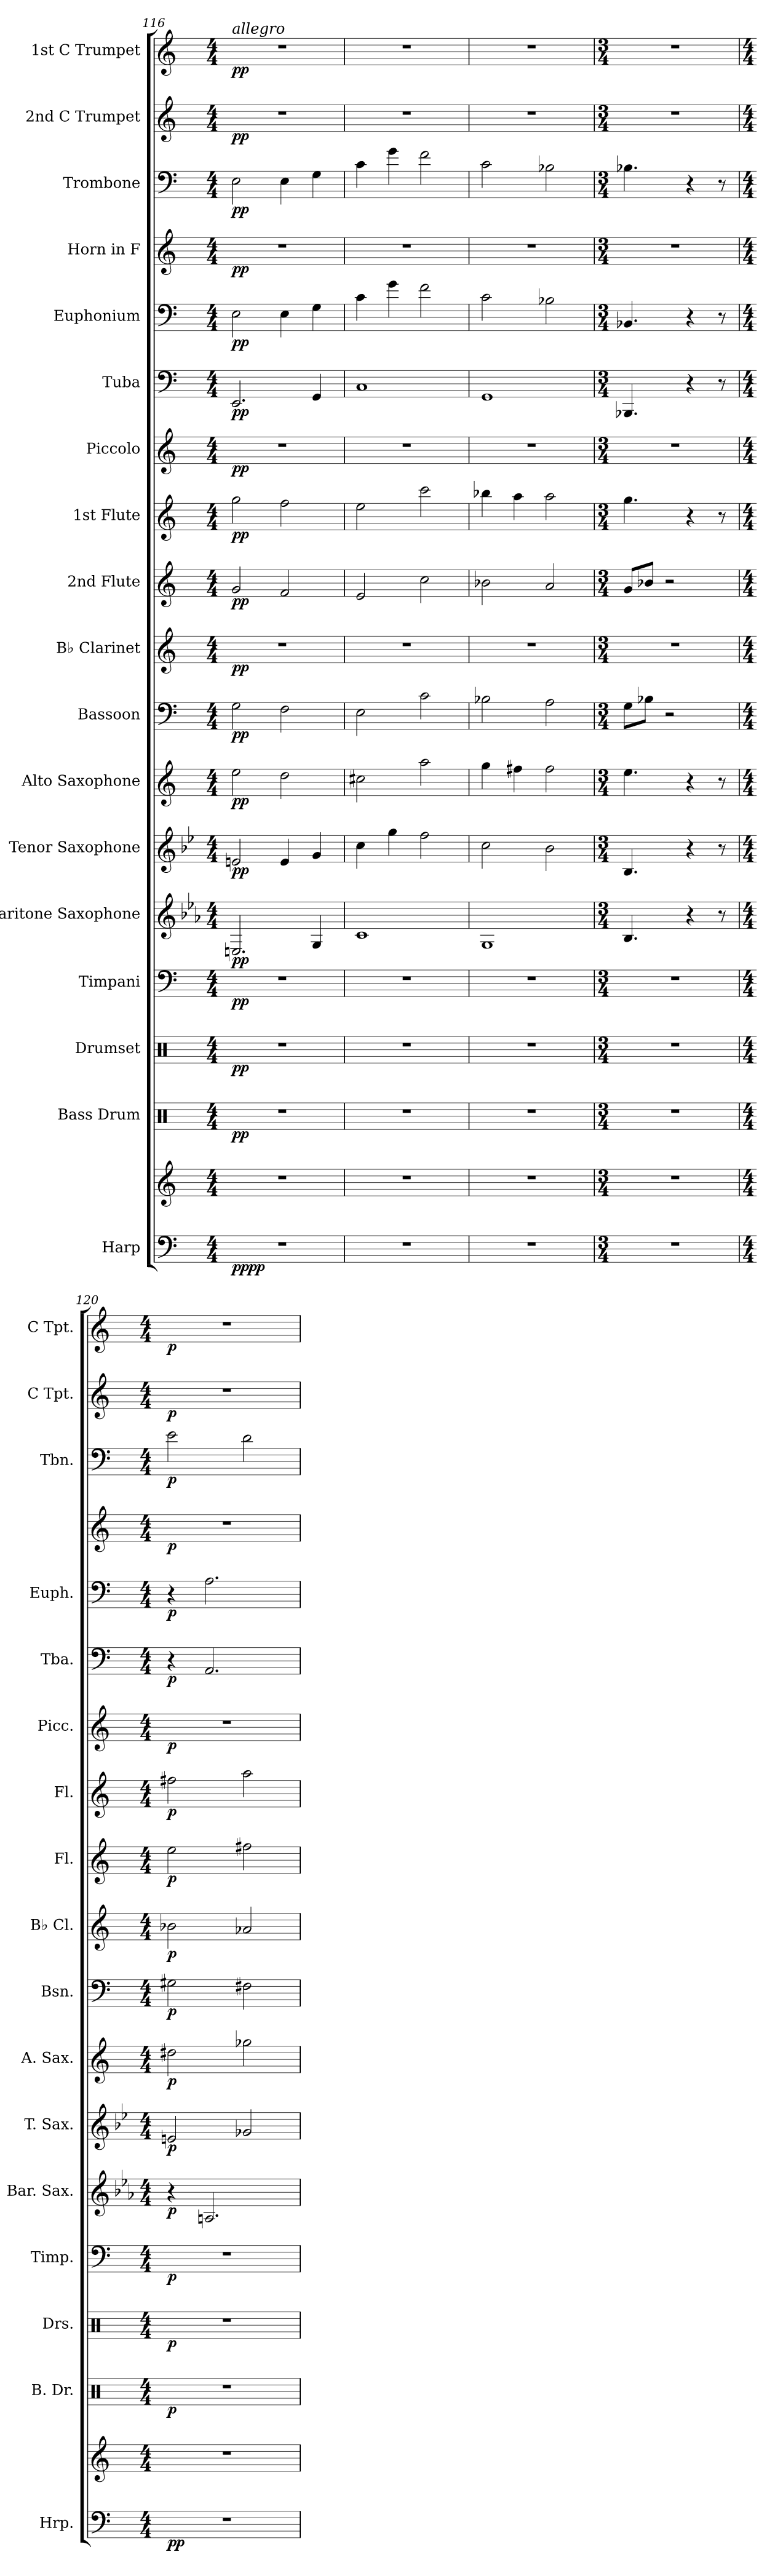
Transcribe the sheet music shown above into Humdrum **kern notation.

**kern	**kern	**dynam	**kern	**dynam	**kern	**dynam	**kern	**dynam	**kern	**dynam	**kern	**dynam	**kern	**dynam	**kern	**dynam	**kern	**dynam	**kern	**dynam	**kern	**dynam	**kern	**dynam	**kern	**dynam	**kern	**dynam	**kern	**dynam	**kern	**dynam	**kern	**dynam	**kern	**dynam
*part18	*part18	*part18	*part17	*part17	*part16	*part16	*part15	*part15	*part14	*part14	*part13	*part13	*part12	*part12	*part11	*part11	*part10	*part10	*part9	*part9	*part8	*part8	*part7	*part7	*part6	*part6	*part5	*part5	*part4	*part4	*part3	*part3	*part2	*part2	*part1	*part1
*staff19	*staff18	*staff18/19	*staff17	*staff17	*staff16	*staff16	*staff15	*staff15	*staff14	*staff14	*staff13	*staff13	*staff12	*staff12	*staff11	*staff11	*staff10	*staff10	*staff9	*staff9	*staff8	*staff8	*staff7	*staff7	*staff6	*staff6	*staff5	*staff5	*staff4	*staff4	*staff3	*staff3	*staff2	*staff2	*staff1	*staff1
*I"Harp	*	*	*I"Bass Drum	*	*I"Drumset	*	*I"Timpani	*	*I"Baritone Saxophone	*	*I"Tenor Saxophone	*	*I"Alto Saxophone	*	*I"Bassoon	*	*I"B♭ Clarinet	*	*I"2nd Flute	*	*I"1st Flute	*	*I"Piccolo	*	*I"Tuba	*	*I"Euphonium	*	*I"Horn in F	*	*I"Trombone	*	*I"2nd C Trumpet	*	*I"1st C Trumpet	*
*I'Hrp.	*	*	*I'B. Dr.	*	*I'Drs.	*	*I'Timp.	*	*I'Bar. Sax.	*	*I'T. Sax.	*	*I'A. Sax.	*	*I'Bsn.	*	*I'B♭ Cl.	*	*I'Fl.	*	*I'Fl.	*	*I'Picc.	*	*I'Tba.	*	*I'Euph.	*	*	*	*I'Tbn.	*	*I'C Tpt.	*	*I'C Tpt.	*
*clefF4	*clefG2	*	*clefX	*	*clefX	*	*clefF4	*	*clefG2	*	*clefG2	*	*clefG2	*	*clefF4	*	*clefG2	*	*clefG2	*	*clefG2	*	*clefG2	*	*clefF4	*	*clefF4	*	*clefG2	*	*clefF4	*	*clefG2	*	*clefG2	*
*	*	*	*	*	*	*	*	*	*ITrd12c21	*	*ITrd8c14	*	*ITrd5c9	*	*	*	*ITrd1c2	*	*	*	*	*	*ITrd-7c-12	*	*	*	*	*	*ITrd4c7	*	*	*	*	*	*	*
*k[]	*k[]	*	*k[]	*	*k[]	*	*k[]	*	*k[b-e-a-]	*	*k[b-e-]	*	*k[b-e-a-]	*	*k[]	*	*k[b-e-]	*	*k[]	*	*k[]	*	*k[]	*	*k[]	*	*k[]	*	*k[b-]	*	*k[]	*	*k[]	*	*k[]	*
*M4/4	*M4/4	*	*M4/4	*	*M4/4	*	*M4/4	*	*M4/4	*	*M4/4	*	*M4/4	*	*M4/4	*	*M4/4	*	*M4/4	*	*M4/4	*	*M4/4	*	*M4/4	*	*M4/4	*	*M4/4	*	*M4/4	*	*M4/4	*	*M4/4	*
*MM70	*MM70	*	*MM70	*	*MM70	*	*MM70	*	*MM70	*	*MM70	*	*MM70	*	*MM70	*	*MM70	*	*MM70	*	*MM70	*	*MM70	*	*MM70	*	*MM70	*	*MM70	*	*MM70	*	*MM70	*	*MM70	*
=116	=116	=116	=116	=116	=116	=116	=116	=116	=116	=116	=116	=116	=116	=116	=116	=116	=116	=116	=116	=116	=116	=116	=116	=116	=116	=116	=116	=116	=116	=116	=116	=116	=116	=116	=116	=116
!	!	!	!	!	!	!	!	!	!	!	!	!	!	!	!	!	!	!	!	!	!	!	!	!	!	!	!	!	!	!	!	!	!	!	!LO:TX:a:i:t=allegro	!
!	!	!LO:DY:b=2	!	!	!	!	!	!	!	!	!	!	!	!	!	!	!	!	!	!	!	!	!	!	!	!	!	!	!	!	!	!	!	!	!	!
!	!	!LO:DY:n=1:b	!	!LO:DY:b	!	!LO:DY:b	!	!LO:DY:b	!	!LO:DY:b	!	!LO:DY:b	!	!LO:DY:b	!	!LO:DY:b	!	!LO:DY:b	!	!LO:DY:b	!	!LO:DY:b	!	!LO:DY:b	!	!LO:DY:b	!	!LO:DY:b	!	!LO:DY:b	!	!LO:DY:b	!	!LO:DY:b	!	!LO:DY:b
1r	1r	pp pp	1r	pp	1r	pp	1r	pp	2.EEn/	pp	2En/	pp	2g\	pp	2G\	pp	1r	pp	2g/	pp	2gg\	pp	1r	pp	2.EE/	pp	2E\	pp	1r	pp	2E\	pp	1r	pp	1r	pp
.	.	.	.	.	.	.	.	.	.	.	4E/	.	2f\	.	2F\	.	.	.	2f/	.	2ff\	.	.	.	.	.	4E\	.	.	.	4E\	.	.	.	.	.
.	.	.	.	.	.	.	.	.	4GG/	.	4G/	.	.	.	.	.	.	.	.	.	.	.	.	.	4GG/	.	4G\	.	.	.	4G\	.	.	.	.	.
=117	=117	=117	=117	=117	=117	=117	=117	=117	=117	=117	=117	=117	=117	=117	=117	=117	=117	=117	=117	=117	=117	=117	=117	=117	=117	=117	=117	=117	=117	=117	=117	=117	=117	=117	=117	=117
*	*	*	*	*	*	*	*	*	*	*	*	*	*	*	*	*	*	*	*	*	*	*	*	*	*	*	*	*	*	*	*	*	*	*	*MM70	*
1r	1r	.	1r	.	1r	.	1r	.	1C	.	4c\	.	2en\	.	2E\	.	1r	.	2e/	.	2ee\	.	1r	.	1C	.	4c\	.	1r	.	4c\	.	1r	.	1r	.
.	.	.	.	.	.	.	.	.	.	.	4g\	.	.	.	.	.	.	.	.	.	.	.	.	.	.	.	4g\	.	.	.	4g\	.	.	.	.	.
.	.	.	.	.	.	.	.	.	.	.	2f\	.	2cc\	.	2c\	.	.	.	2cc\	.	2ccc\	.	.	.	.	.	2f\	.	.	.	2f\	.	.	.	.	.
=118	=118	=118	=118	=118	=118	=118	=118	=118	=118	=118	=118	=118	=118	=118	=118	=118	=118	=118	=118	=118	=118	=118	=118	=118	=118	=118	=118	=118	=118	=118	=118	=118	=118	=118	=118	=118
1r	1r	.	1r	.	1r	.	1r	.	1GG	.	2c\	.	4b-\	.	2B-X\	.	1r	.	2b-X\	.	4bb-X\	.	1r	.	1GG	.	2c\	.	1r	.	2c\	.	1r	.	1r	.
.	.	.	.	.	.	.	.	.	.	.	.	.	4an\	.	.	.	.	.	.	.	4aa\	.	.	.	.	.	.	.	.	.	.	.	.	.	.	.
.	.	.	.	.	.	.	.	.	.	.	2B-\	.	2a\	.	2A\	.	.	.	2a/	.	2aa\	.	.	.	.	.	2B-X\	.	.	.	2B-X\	.	.	.	.	.
=119	=119	=119	=119	=119	=119	=119	=119	=119	=119	=119	=119	=119	=119	=119	=119	=119	=119	=119	=119	=119	=119	=119	=119	=119	=119	=119	=119	=119	=119	=119	=119	=119	=119	=119	=119	=119
*M3/4	*M3/4	*	*M3/4	*	*M3/4	*	*M3/4	*	*M3/4	*	*M3/4	*	*M3/4	*	*M3/4	*	*M3/4	*	*M3/4	*	*M3/4	*	*M3/4	*	*M3/4	*	*M3/4	*	*M3/4	*	*M3/4	*	*M3/4	*	*M3/4	*
2.r	2.r	.	2.r	.	2.r	.	2.r	.	4.BB-/	.	4.BB-/	.	4.g\	.	8G\L	.	2.r	.	8g/L	.	4.gg\	.	2.r	.	4.BBB-X/	.	4.BB-X/	.	2.r	.	4.B-X\	.	2.r	.	2.r	.
.	.	.	.	.	.	.	.	.	.	.	.	.	.	.	8B-X\J	.	.	.	8b-X/J	.	.	.	.	.	.	.	.	.	.	.	.	.	.	.	.	.
.	.	.	.	.	.	.	.	.	.	.	.	.	.	.	2r	.	.	.	2r	.	.	.	.	.	.	.	.	.	.	.	.	.	.	.	.	.
.	.	.	.	.	.	.	.	.	4r	.	4r	.	4r	.	.	.	.	.	.	.	4r	.	.	.	4r	.	4r	.	.	.	4r	.	.	.	.	.
.	.	.	.	.	.	.	.	.	8r	.	8r	.	8r	.	.	.	.	.	.	.	8r	.	.	.	8r	.	8r	.	.	.	8r	.	.	.	.	.
!!LO:PB:g=z
=120	=120	=120	=120	=120	=120	=120	=120	=120	=120	=120	=120	=120	=120	=120	=120	=120	=120	=120	=120	=120	=120	=120	=120	=120	=120	=120	=120	=120	=120	=120	=120	=120	=120	=120	=120	=120
*M4/4	*M4/4	*	*M4/4	*	*M4/4	*	*M4/4	*	*M4/4	*	*M4/4	*	*M4/4	*	*M4/4	*	*M4/4	*	*M4/4	*	*M4/4	*	*M4/4	*	*M4/4	*	*M4/4	*	*M4/4	*	*M4/4	*	*M4/4	*	*M4/4	*
!	!	!LO:DY:b=2	!	!	!	!	!	!	!	!	!	!	!	!	!	!	!	!	!	!	!	!	!	!	!	!	!	!	!	!	!	!	!	!	!	!
!	!	!LO:DY:n=1:b	!	!LO:DY:b	!	!LO:DY:b	!	!LO:DY:b	!	!LO:DY:b	!	!LO:DY:b	!	!LO:DY:b	!	!LO:DY:b	!	!LO:DY:b	!	!LO:DY:b	!	!LO:DY:b	!	!LO:DY:b	!	!LO:DY:b	!	!LO:DY:b	!	!LO:DY:b	!	!LO:DY:b	!	!LO:DY:b	!	!LO:DY:b
1r	1r	p p	1r	p	1r	p	1r	p	4r	p	2En/	p	2f#X\	p	2G#X\	p	2a-X\	p	2ee\	p	2ff#X\	p	1r	p	4r	p	4r	p	1r	p	2e\	p	1r	p	1r	p
.	.	.	.	.	.	.	.	.	2.AAn/	.	.	.	.	.	.	.	.	.	.	.	.	.	.	.	2.AA/	.	2.A\	.	.	.	.	.	.	.	.	.
.	.	.	.	.	.	.	.	.	.	.	2G-X/	.	2b--X\	.	2F#X\	.	2g-X/	.	2ff#X\	.	2aa\	.	.	.	.	.	.	.	.	.	2d\	.	.	.	.	.
=	=	=	=	=	=	=	=	=	=	=	=	=	=	=	=	=	=	=	=	=	=	=	=	=	=	=	=	=	=	=	=	=	=	=	=	=
*-	*-	*-	*-	*-	*-	*-	*-	*-	*-	*-	*-	*-	*-	*-	*-	*-	*-	*-	*-	*-	*-	*-	*-	*-	*-	*-	*-	*-	*-	*-	*-	*-	*-	*-	*-	*-
